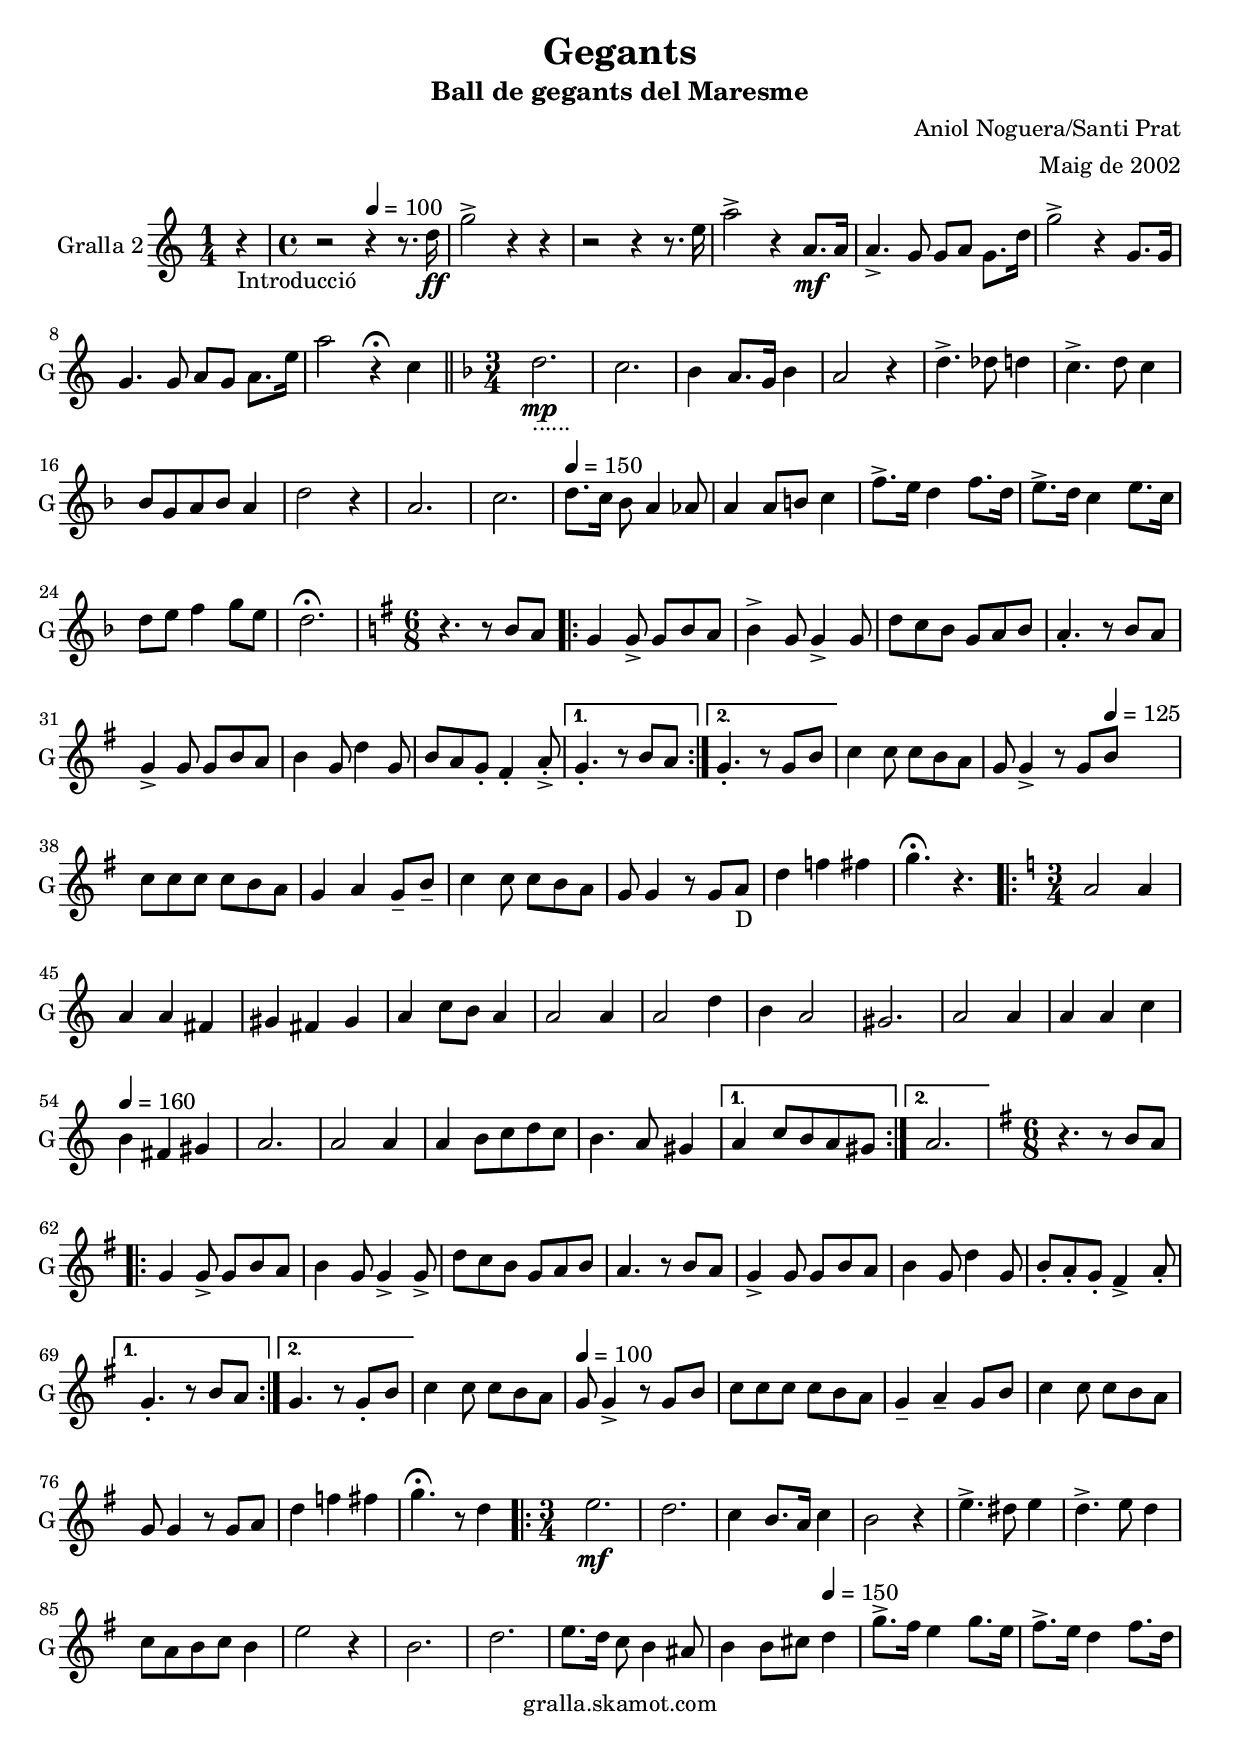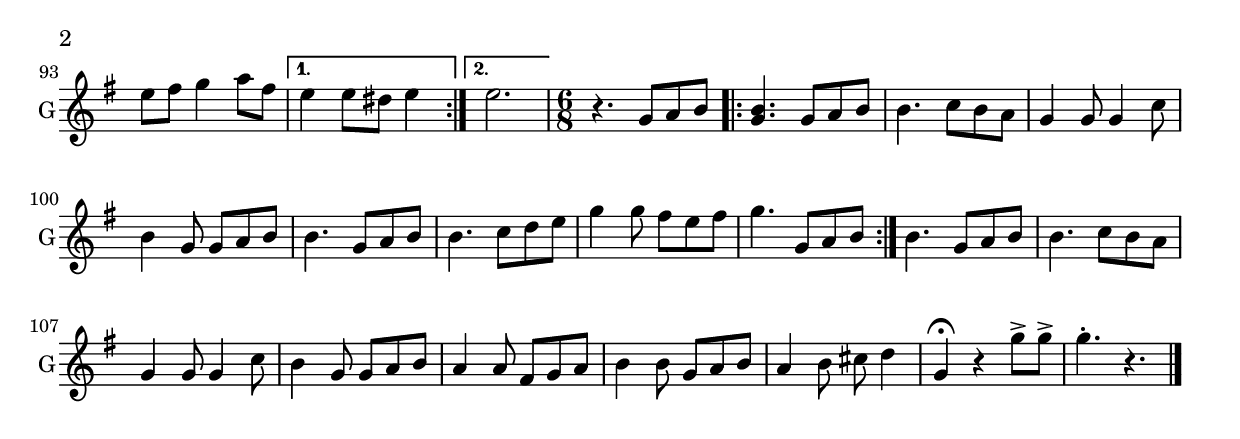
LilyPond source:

\version "2.16.2"

\header {
  dedication=""
  title="Gegants"
  subtitle="Ball de gegants del Maresme"
  subsubtitle=""
  poet=""
  meter=""
  piece=""
  composer="Aniol Noguera/Santi Prat"
  arranger="Maig de 2002"
  opus=""
  instrument=""
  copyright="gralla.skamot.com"
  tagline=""
}

liniaroAa =
\relative d''
{
  \clef treble
  \key c \major
  \time 1/4
  r4 _"Introducció"  |
  \time 4/4   r2 \tempo 4 = 100 r4 r8. d16 \ff  |
  g2 -> r4 r  |
  r2 r4 r8. e16  |
  %05
  a2 -> r4 a,8. \mf a16  |
  a4. -> g8 g a g8. d'16  |
  g2 -> r4 g,8. g16  |
  g4. g8 a g a8. e'16  |
  a2 r4 \fermata c,  \bar "||"
  %10
  \key f \major   \time 3/4   d2. _"......" \mp  |
  c2.  |
  bes4 a8. g16 bes4  |
  a2 r4  |
  d4. -> des8 d4  |
  %15
  c4. -> d8 c4  |
  bes8 g a bes a4  |
  d2 r4  |
  a2.  |
  c2. \tempo 4 = 150  |
  %20
  d8. c16 bes8 a4 aes8  |
  a4 a8 b c4  |
  f8. -> e16 d4 f8. d16  |
  e8. -> d16 c4 e8. c16  |
  d8 e f4 g8 e  |
  %25
  d2. \fermata  |
  \key g \major   \time 6/8   r4. r8 b a  |
  \repeat volta 2 { g4  g8 -> g b a  |
  b4 -> g8 g4 -> g8  |
  d'8 c b g a b  |
  %30
  a4. -. r8 b a  |
  g4 -> g8 g b a  |
  b4 g8 d'4 g,8  |
  b8 a g -. fis4 -. a8 -. -> -. }
  \alternative { { g4. -. r8 b a }
  %35
  { g4. -. r8 g b } }
  c4 c8 c b a  |
  g8 g4 -> r8 g \tempo 4 = 125 b  |
  c8 c c c b a  |
  g4 a g8 -- b --  |
  %40
  c4 c8 c b a  |
  g8 g4 r8 g a _"D"  |
  d4 f fis  |
  g4. \fermata r  |
  \key c \major   \time 3/4   \repeat volta 2 { a,2 a4   |
  %45
  a4 a fis  |
  gis4 fis gis  |
  a4 c8 b a4  |
  a2 a4  |
  a2 d4  |
  %50
  b4 a2  |
  gis2.  |
  a2 a4  |
  a4 a c \tempo 4 = 160  |
  b4 fis gis  |
  %55
  a2.  |
  a2 a4  |
  a4 b8 c d c  |
  b4. a8 gis4 }
  \alternative { { a4 c8 b a gis }
  %60
  { a2. } }
  \key g \major   \time 6/8   r4. r8 b a  |
  \repeat volta 2 { g4  g8 -> g b a  |
  b4 g8 g4 -> g8 ->  |
  d'8 c b g a b  |
  %65
  a4. r8 b a  |
  g4 -> g8 g b a  |
  b4 g8 d'4 g,8  |
  b8 -. a -. g -. fis4 -> a8 -. }
  \alternative { { g4. -. r8 b a }
  %70
  { g4. r8 g -. b  } }
  c4 c8 c b a \tempo 4 = 100  |
  g8 g4 -> r8 g b  |
  c8 c c c b a  |
  g4 -- a -- g8 b  |
  %75
  c4 c8 c b a  |
  g8 g4 r8 g a  |
  d4 f fis  |
  g4. \fermata r8 d4  |
  \time 3/4   \repeat volta 2 { e2.  \mf  |
  %80
  d2.  |
  c4 b8. a16 c4  |
  b2 r4  |
  e4. -> dis8 e4  |
  d4. -> e8 d4  |
  %85
  c8 a b c b4  |
  e2 r4  |
  b2.  |
  d2.  |
  e8. d16 c8 b4 ais8  |
  %90
  b4 b8 cis \tempo 4 = 150 d4  |
  g8. -> fis16 e4 g8. e16  |
  fis8. -> e16 d4 fis8. d16  |
  e8 fis g4 a8 fis }
  \alternative { { e4 e8 dis e4 }
  %95
  { e2. } }
  \time 6/8   r4. g,8 a b  |
  \repeat volta 2 { <g b>4. g8  a b  |
  b4. c8 b a  |
  g4 g8 g4 c8  |
  %100
  b4 g8 g a b  |
  b4. g8 a b  |
  b4. c8 d e  |
  g4 g8 fis e fis  |
  g4. g,8 a b  | }
  %105
  b4. g8 a b  |
  b4. c8 b a  |
  g4 g8 g4 c8  |
  b4 g8 g a b  |
  a4 a8 fis g a  |
  %110
  b4 b8 g a b  |
  a4 b8 cis d4  |
  g,4 \fermata r g'8 -> g ->  |
  g4. -. r  \bar "|."
}

\score {
  \new StaffGroup {
    \override Score.RehearsalMark #'self-alignment-X = #LEFT
    <<
      \new Staff \with {instrumentName = #"Gralla 2" shortInstrumentName = #"G"} \liniaroAa
    >>
  }
  \layout {}
}
\score { \unfoldRepeats
  \new StaffGroup {
    \override Score.RehearsalMark #'self-alignment-X = #LEFT
    <<
      \new Staff \with {instrumentName = #"Gralla 2" shortInstrumentName = #"G"} \liniaroAa
    >>
  }
  \midi {
    \set Staff.midiInstrument = "oboe"
    \set DrumStaff.midiInstrument = "drums"
  }
}
